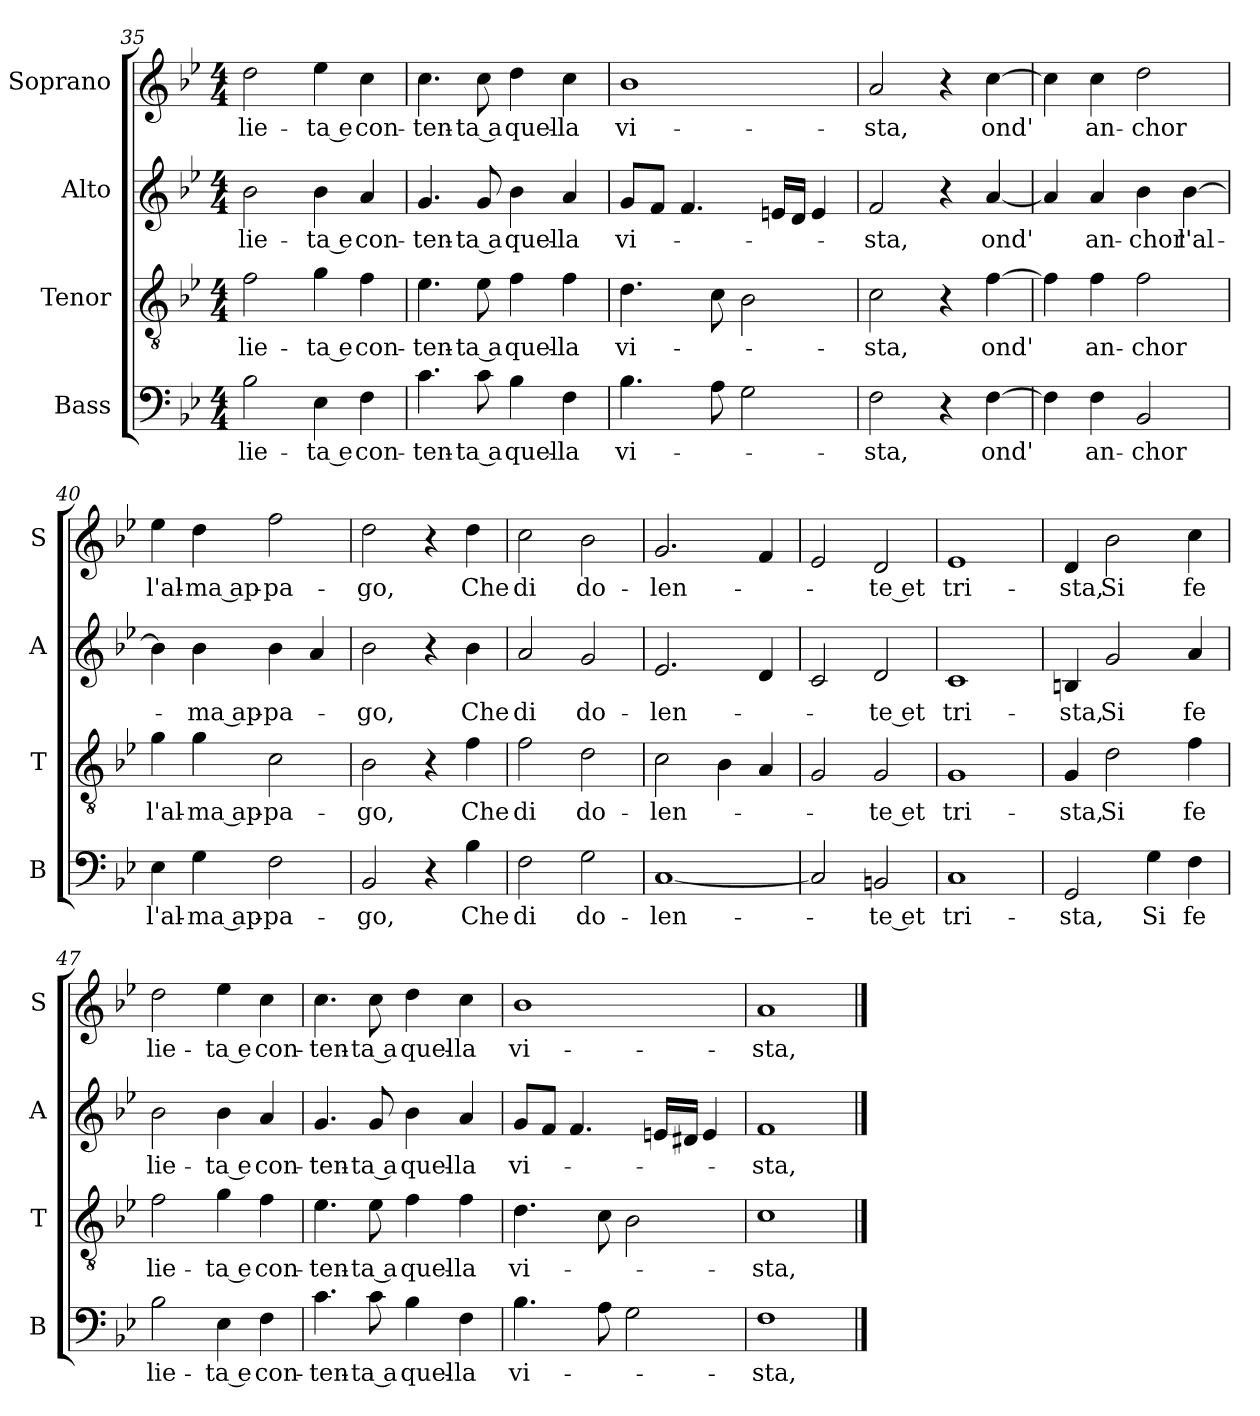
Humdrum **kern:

**kern	**text	**kern	**text	**kern	**text	**kern	**text
*part4	*part4	*part3	*part3	*part2	*part2	*part1	*part1
*staff4	*staff4	*staff3	*staff3	*staff2	*staff2	*staff1	*staff1
*I"Bass	*	*I"Tenor	*	*I"Alto	*	*I"Soprano	*
*I'B	*	*I'T	*	*I'A	*	*I'S	*
*clefF4	*	*clefGv2	*	*clefG2	*	*clefG2	*
*k[b-e-]	*	*k[b-e-]	*	*k[b-e-]	*	*k[b-e-]	*
*B-:	*	*B-:	*	*B-:	*	*B-:	*
*M4/4	*	*M4/4	*	*M4/4	*	*M4/4	*
=35	=35	=35	=35	=35	=35	=35	=35
!	!LO:LY:b	!	!LO:LY:b	!	!LO:LY:b	!	!LO:LY:b
2B-\	lie-	2f\	lie-	2b-\	lie-	2dd\	lie-
!	!LO:LY:b	!	!LO:LY:b	!	!LO:LY:b	!	!LO:LY:b
4E-\	-ta e	4g\	-ta e	4b-\	-ta e	4ee-\	-ta e
!	!LO:LY:b	!	!LO:LY:b	!	!LO:LY:b	!	!LO:LY:b
4F\	con-	4f\	con-	4a/	con-	4cc\	con-
=36	=36	=36	=36	=36	=36	=36	=36
!	!LO:LY:b	!	!LO:LY:b	!	!LO:LY:b	!	!LO:LY:b
4.c\	-ten-	4.e-\	-ten-	4.g/	-ten-	4.cc\	-ten-
!	!LO:LY:b	!	!LO:LY:b	!	!LO:LY:b	!	!LO:LY:b
8c\	-ta a	8e-\	-ta a	8g/	-ta a	8cc\	-ta a
!	!LO:LY:b	!	!LO:LY:b	!	!LO:LY:b	!	!LO:LY:b
4B-\	quel-	4f\	quel-	4b-\	quel-	4dd\	quel-
!	!LO:LY:b	!	!LO:LY:b	!	!LO:LY:b	!	!LO:LY:b
4F\	-la	4f\	-la	4a/	-la	4cc\	-la
=37	=37	=37	=37	=37	=37	=37	=37
!	!LO:LY:b	!	!LO:LY:b	!	!LO:LY:b	!	!LO:LY:b
4.B-\	vi-	4.d\	vi-	8g/L	vi-	1b-	vi-
.	.	.	.	8f/J	.	.	.
.	.	.	.	4.f/	.	.	.
8A\	.	8c\	.	.	.	.	.
2G\	.	2B-\	.	.	.	.	.
.	.	.	.	16en/LL	.	.	.
.	.	.	.	16d/JJ	.	.	.
.	.	.	.	4e/	.	.	.
=38	=38	=38	=38	=38	=38	=38	=38
!	!LO:LY:b	!	!LO:LY:b	!	!LO:LY:b	!	!LO:LY:b
2F\	-sta,	2c\	-sta,	2f/	-sta,	2a/	-sta,
4r	.	4r	.	4r	.	4r	.
!	!LO:LY:b	!	!LO:LY:b	!	!LO:LY:b	!	!LO:LY:b
[4F\	ond'	[4f\	ond'	[4a/	ond'	[4cc\	ond'
!!LO:LB:g=z
=39	=39	=39	=39	=39	=39	=39	=39
4F\]	.	4f\]	.	4a/]	.	4cc\]	.
!	!LO:LY:b	!	!LO:LY:b	!	!LO:LY:b	!	!LO:LY:b
4F\	an-	4f\	an-	4a/	an-	4cc\	an-
!	!LO:LY:b	!	!LO:LY:b	!	!LO:LY:b	!	!LO:LY:b
2BB-/	-chor	2f\	-chor	4b-\	-chor	2dd\	-chor
!	!	!	!	!	!LO:LY:b	!	!
.	.	.	.	[4b-\	l'al-	.	.
=40	=40	=40	=40	=40	=40	=40	=40
!	!LO:LY:b	!	!LO:LY:b	!	!	!	!LO:LY:b
4E-\	l'al-	4g\	l'al-	4b-\]	.	4ee-\	l'al-
!	!LO:LY:b	!	!LO:LY:b	!	!LO:LY:b	!	!LO:LY:b
4G\	-ma ap-	4g\	-ma ap-	4b-\	-ma ap-	4dd\	-ma ap-
!	!LO:LY:b	!	!LO:LY:b	!	!LO:LY:b	!	!LO:LY:b
2F\	-pa-	2c\	-pa-	4b-\	-pa-	2ff\	-pa-
.	.	.	.	4a/	.	.	.
=41	=41	=41	=41	=41	=41	=41	=41
!	!LO:LY:b	!	!LO:LY:b	!	!LO:LY:b	!	!LO:LY:b
2BB-/	-go,	2B-\	-go,	2b-\	-go,	2dd\	-go,
4r	.	4r	.	4r	.	4r	.
!	!LO:LY:b	!	!LO:LY:b	!	!LO:LY:b	!	!LO:LY:b
4B-\	Che	4f\	Che	4b-\	Che	4dd\	Che
=42	=42	=42	=42	=42	=42	=42	=42
!	!LO:LY:b	!	!LO:LY:b	!	!LO:LY:b	!	!LO:LY:b
2F\	di	2f\	di	2a/	di	2cc\	di
!	!LO:LY:b	!	!LO:LY:b	!	!LO:LY:b	!	!LO:LY:b
2G\	do-	2d\	do-	2g/	do-	2b-\	do-
=43	=43	=43	=43	=43	=43	=43	=43
!	!LO:LY:b	!	!LO:LY:b	!	!LO:LY:b	!	!LO:LY:b
[1C	-len-	2c\	-len-	2.e-/	-len-	2.g/	-len-
.	.	4B-\	.	.	.	.	.
.	.	4A/	.	4d/	.	4f/	.
=44	=44	=44	=44	=44	=44	=44	=44
2C/]	.	2G/	.	2c/	.	2e-/	.
!	!LO:LY:b	!	!LO:LY:b	!	!LO:LY:b	!	!LO:LY:b
2BBn/	-te et	2G/	-te et	2d/	-te et	2d/	-te et
=45	=45	=45	=45	=45	=45	=45	=45
!	!LO:LY:b	!	!LO:LY:b	!	!LO:LY:b	!	!LO:LY:b
1C	tri-	1G	tri-	1c	tri-	1e-	tri-
!!LO:LB:g=z
=46	=46	=46	=46	=46	=46	=46	=46
!	!LO:LY:b	!	!LO:LY:b	!	!LO:LY:b	!	!LO:LY:b
2GG/	-sta,	4G/	-sta,	4Bn/	-sta,	4d/	-sta,
!	!	!	!LO:LY:b	!	!LO:LY:b	!	!LO:LY:b
.	.	2d\	Si	2g/	Si	2b-\	Si
!	!LO:LY:b	!	!	!	!	!	!
4G\	Si	.	.	.	.	.	.
!	!LO:LY:b	!	!LO:LY:b	!	!LO:LY:b	!	!LO:LY:b
4F\	fe	4f\	fe	4a/	fe	4cc\	fe
=47	=47	=47	=47	=47	=47	=47	=47
!	!LO:LY:b	!	!LO:LY:b	!	!LO:LY:b	!	!LO:LY:b
2B-\	lie-	2f\	lie-	2b-\	lie-	2dd\	lie-
!	!LO:LY:b	!	!LO:LY:b	!	!LO:LY:b	!	!LO:LY:b
4E-\	-ta e	4g\	-ta e	4b-\	-ta e	4ee-\	-ta e
!	!LO:LY:b	!	!LO:LY:b	!	!LO:LY:b	!	!LO:LY:b
4F\	con-	4f\	con-	4a/	con-	4cc\	con-
=48	=48	=48	=48	=48	=48	=48	=48
!	!LO:LY:b	!	!LO:LY:b	!	!LO:LY:b	!	!LO:LY:b
4.c\	-ten-	4.e-\	-ten-	4.g/	-ten-	4.cc\	-ten-
!	!LO:LY:b	!	!LO:LY:b	!	!LO:LY:b	!	!LO:LY:b
8c\	-ta a	8e-\	-ta a	8g/	-ta a	8cc\	-ta a
!	!LO:LY:b	!	!LO:LY:b	!	!LO:LY:b	!	!LO:LY:b
4B-\	quel-	4f\	quel-	4b-\	quel-	4dd\	quel-
!	!LO:LY:b	!	!LO:LY:b	!	!LO:LY:b	!	!LO:LY:b
4F\	-la	4f\	-la	4a/	-la	4cc\	-la
=49	=49	=49	=49	=49	=49	=49	=49
!	!LO:LY:b	!	!LO:LY:b	!	!LO:LY:b	!	!LO:LY:b
4.B-\	vi-	4.d\	vi-	8g/L	vi-	1b-	vi-
.	.	.	.	8f/J	.	.	.
.	.	.	.	4.f/	.	.	.
8A\	.	8c\	.	.	.	.	.
2G\	.	2B-\	.	.	.	.	.
.	.	.	.	16en/LL	.	.	.
.	.	.	.	16d#X/JJ	.	.	.
.	.	.	.	4e/	.	.	.
=50	=50	=50	=50	=50	=50	=50	=50
!	!LO:LY:b	!	!LO:LY:b	!	!LO:LY:b	!	!LO:LY:b
1F	-sta,	1c	-sta,	1f	-sta,	1a	-sta,
==	==	==	==	==	==	==	==
*-	*-	*-	*-	*-	*-	*-	*-
